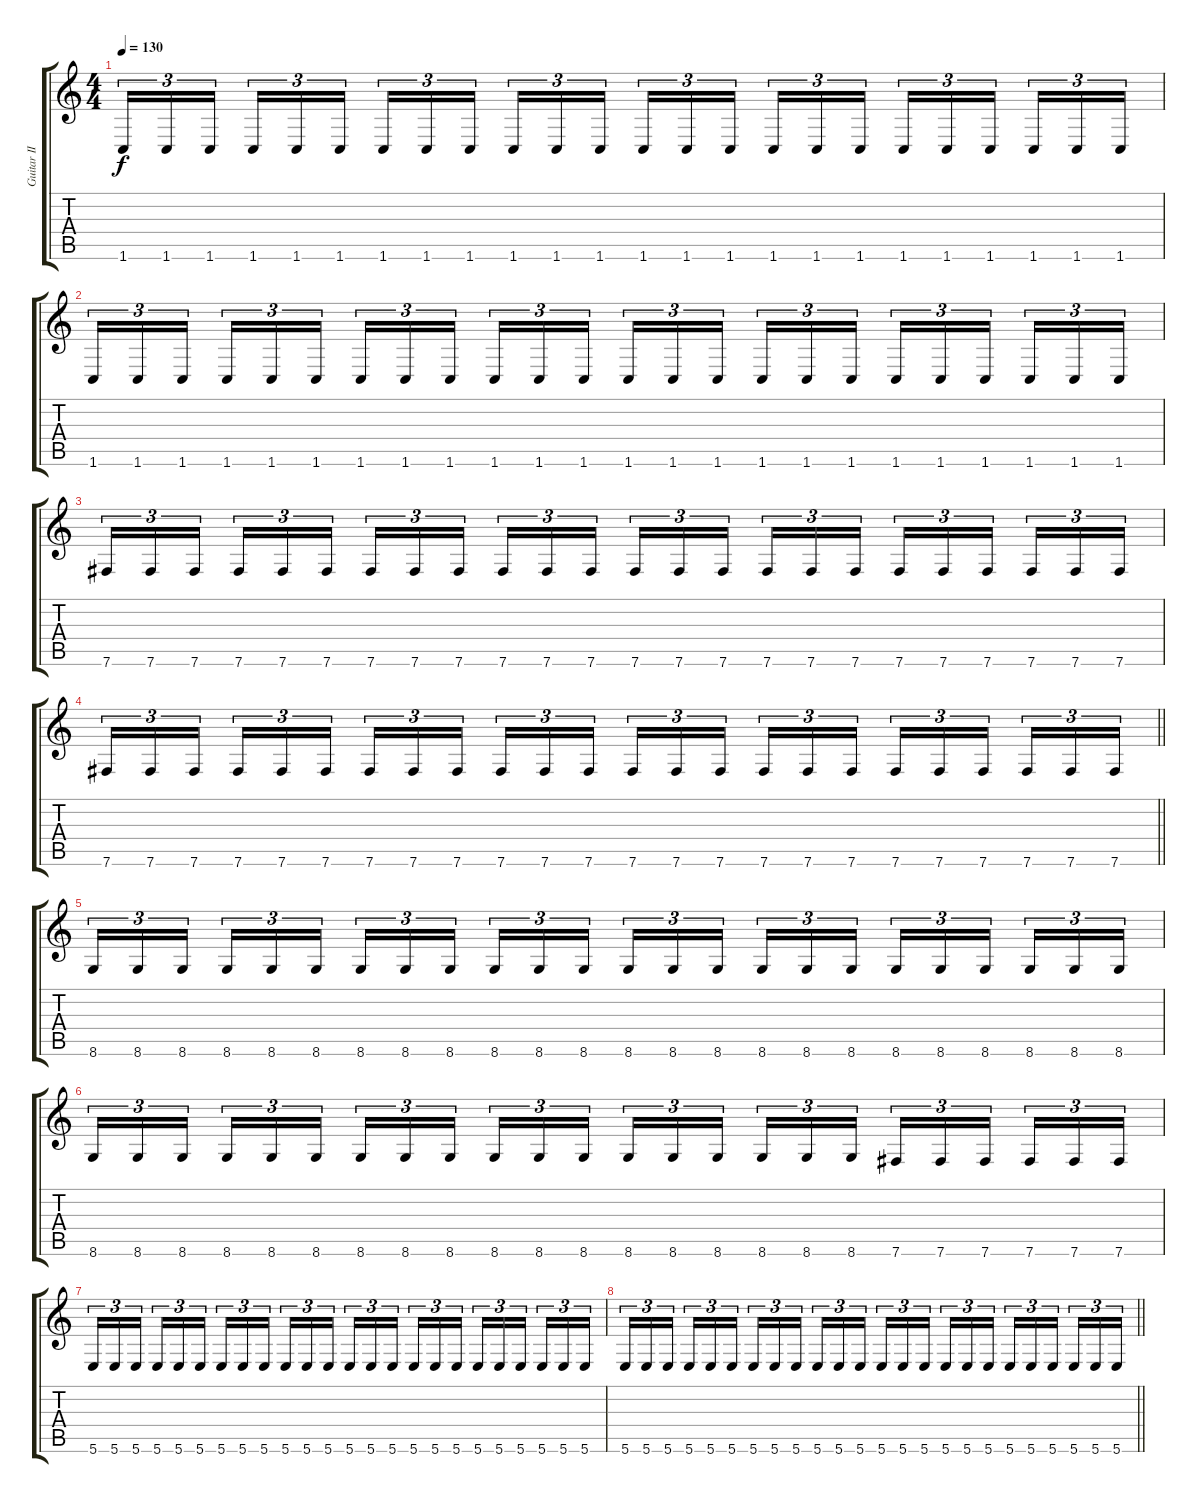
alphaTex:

\track ("Guitar II" "Guitar II") {instrument distortionguitar}
\staff {score tabs}
\tuning (B3 Gb3 D3 A2 E2 B1) {hide}
\ts (4 4)
\section ("" "")
\tempo 130
\clef g2
\ks c
1.6.16{tu (3 2) dy f} 1.6.16{tu (3 2)} 1.6.16{tu (3 2) beam splitsecondary} 1.6.16{tu (3 2)} 1.6.16{tu (3 2)} 1.6.16{tu (3 2)} 1.6.16{tu (3 2)} 1.6.16{tu (3 2)} 1.6.16{tu (3 2) beam splitsecondary} 1.6.16{tu (3 2)} 1.6.16{tu (3 2)} 1.6.16{tu (3 2)} 1.6.16{tu (3 2)} 1.6.16{tu (3 2)} 1.6.16{tu (3 2) beam splitsecondary} 1.6.16{tu (3 2)} 1.6.16{tu (3 2)} 1.6.16{tu (3 2)} 1.6.16{tu (3 2)} 1.6.16{tu (3 2)} 1.6.16{tu (3 2) beam splitsecondary} 1.6.16{tu (3 2)} 1.6.16{tu (3 2)} 1.6.16{tu (3 2)} |
1.6.16{tu (3 2)} 1.6.16{tu (3 2)} 1.6.16{tu (3 2) beam splitsecondary} 1.6.16{tu (3 2)} 1.6.16{tu (3 2)} 1.6.16{tu (3 2)} 1.6.16{tu (3 2)} 1.6.16{tu (3 2)} 1.6.16{tu (3 2) beam splitsecondary} 1.6.16{tu (3 2)} 1.6.16{tu (3 2)} 1.6.16{tu (3 2)} 1.6.16{tu (3 2)} 1.6.16{tu (3 2)} 1.6.16{tu (3 2) beam splitsecondary} 1.6.16{tu (3 2)} 1.6.16{tu (3 2)} 1.6.16{tu (3 2)} 1.6.16{tu (3 2)} 1.6.16{tu (3 2)} 1.6.16{tu (3 2) beam splitsecondary} 1.6.16{tu (3 2)} 1.6.16{tu (3 2)} 1.6.16{tu (3 2)} |
7.6.16{tu (3 2)} 7.6.16{tu (3 2)} 7.6.16{tu (3 2) beam splitsecondary} 7.6.16{tu (3 2)} 7.6.16{tu (3 2)} 7.6.16{tu (3 2)} 7.6.16{tu (3 2)} 7.6.16{tu (3 2)} 7.6.16{tu (3 2) beam splitsecondary} 7.6.16{tu (3 2)} 7.6.16{tu (3 2)} 7.6.16{tu (3 2)} 7.6.16{tu (3 2)} 7.6.16{tu (3 2)} 7.6.16{tu (3 2) beam splitsecondary} 7.6.16{tu (3 2)} 7.6.16{tu (3 2)} 7.6.16{tu (3 2)} 7.6.16{tu (3 2)} 7.6.16{tu (3 2)} 7.6.16{tu (3 2) beam splitsecondary} 7.6.16{tu (3 2)} 7.6.16{tu (3 2)} 7.6.16{tu (3 2)} |
\barLineRight lightlight
7.6.16{tu (3 2)} 7.6.16{tu (3 2)} 7.6.16{tu (3 2) beam splitsecondary} 7.6.16{tu (3 2)} 7.6.16{tu (3 2)} 7.6.16{tu (3 2)} 7.6.16{tu (3 2)} 7.6.16{tu (3 2)} 7.6.16{tu (3 2) beam splitsecondary} 7.6.16{tu (3 2)} 7.6.16{tu (3 2)} 7.6.16{tu (3 2)} 7.6.16{tu (3 2)} 7.6.16{tu (3 2)} 7.6.16{tu (3 2) beam splitsecondary} 7.6.16{tu (3 2)} 7.6.16{tu (3 2)} 7.6.16{tu (3 2)} 7.6.16{tu (3 2)} 7.6.16{tu (3 2)} 7.6.16{tu (3 2) beam splitsecondary} 7.6.16{tu (3 2)} 7.6.16{tu (3 2)} 7.6.16{tu (3 2)} |
\section ("" "")
8.6.16{tu (3 2)} 8.6.16{tu (3 2)} 8.6.16{tu (3 2) beam splitsecondary} 8.6.16{tu (3 2)} 8.6.16{tu (3 2)} 8.6.16{tu (3 2)} 8.6.16{tu (3 2)} 8.6.16{tu (3 2)} 8.6.16{tu (3 2) beam splitsecondary} 8.6.16{tu (3 2)} 8.6.16{tu (3 2)} 8.6.16{tu (3 2)} 8.6.16{tu (3 2)} 8.6.16{tu (3 2)} 8.6.16{tu (3 2) beam splitsecondary} 8.6.16{tu (3 2)} 8.6.16{tu (3 2)} 8.6.16{tu (3 2)} 8.6.16{tu (3 2)} 8.6.16{tu (3 2)} 8.6.16{tu (3 2) beam splitsecondary} 8.6.16{tu (3 2)} 8.6.16{tu (3 2)} 8.6.16{tu (3 2)} |
8.6.16{tu (3 2)} 8.6.16{tu (3 2)} 8.6.16{tu (3 2) beam splitsecondary} 8.6.16{tu (3 2)} 8.6.16{tu (3 2)} 8.6.16{tu (3 2)} 8.6.16{tu (3 2)} 8.6.16{tu (3 2)} 8.6.16{tu (3 2) beam splitsecondary} 8.6.16{tu (3 2)} 8.6.16{tu (3 2)} 8.6.16{tu (3 2)} 8.6.16{tu (3 2)} 8.6.16{tu (3 2)} 8.6.16{tu (3 2) beam splitsecondary} 8.6.16{tu (3 2)} 8.6.16{tu (3 2)} 8.6.16{tu (3 2)} 7.6.16{tu (3 2)} 7.6.16{tu (3 2)} 7.6.16{tu (3 2) beam splitsecondary} 7.6.16{tu (3 2)} 7.6.16{tu (3 2)} 7.6.16{tu (3 2)} |
5.6.16{tu (3 2)} 5.6.16{tu (3 2)} 5.6.16{tu (3 2) beam splitsecondary} 5.6.16{tu (3 2)} 5.6.16{tu (3 2)} 5.6.16{tu (3 2)} 5.6.16{tu (3 2)} 5.6.16{tu (3 2)} 5.6.16{tu (3 2) beam splitsecondary} 5.6.16{tu (3 2)} 5.6.16{tu (3 2)} 5.6.16{tu (3 2)} 5.6.16{tu (3 2)} 5.6.16{tu (3 2)} 5.6.16{tu (3 2) beam splitsecondary} 5.6.16{tu (3 2)} 5.6.16{tu (3 2)} 5.6.16{tu (3 2)} 5.6.16{tu (3 2)} 5.6.16{tu (3 2)} 5.6.16{tu (3 2) beam splitsecondary} 5.6.16{tu (3 2)} 5.6.16{tu (3 2)} 5.6.16{tu (3 2)} |
\barLineRight lightlight
5.6.16{tu (3 2)} 5.6.16{tu (3 2)} 5.6.16{tu (3 2) beam splitsecondary} 5.6.16{tu (3 2)} 5.6.16{tu (3 2)} 5.6.16{tu (3 2)} 5.6.16{tu (3 2)} 5.6.16{tu (3 2)} 5.6.16{tu (3 2) beam splitsecondary} 5.6.16{tu (3 2)} 5.6.16{tu (3 2)} 5.6.16{tu (3 2)} 5.6.16{tu (3 2)} 5.6.16{tu (3 2)} 5.6.16{tu (3 2) beam splitsecondary} 5.6.16{tu (3 2)} 5.6.16{tu (3 2)} 5.6.16{tu (3 2)} 5.6.16{tu (3 2)} 5.6.16{tu (3 2)} 5.6.16{tu (3 2) beam splitsecondary} 5.6.16{tu (3 2)} 5.6.16{tu (3 2)} 5.6.16{tu (3 2)}
